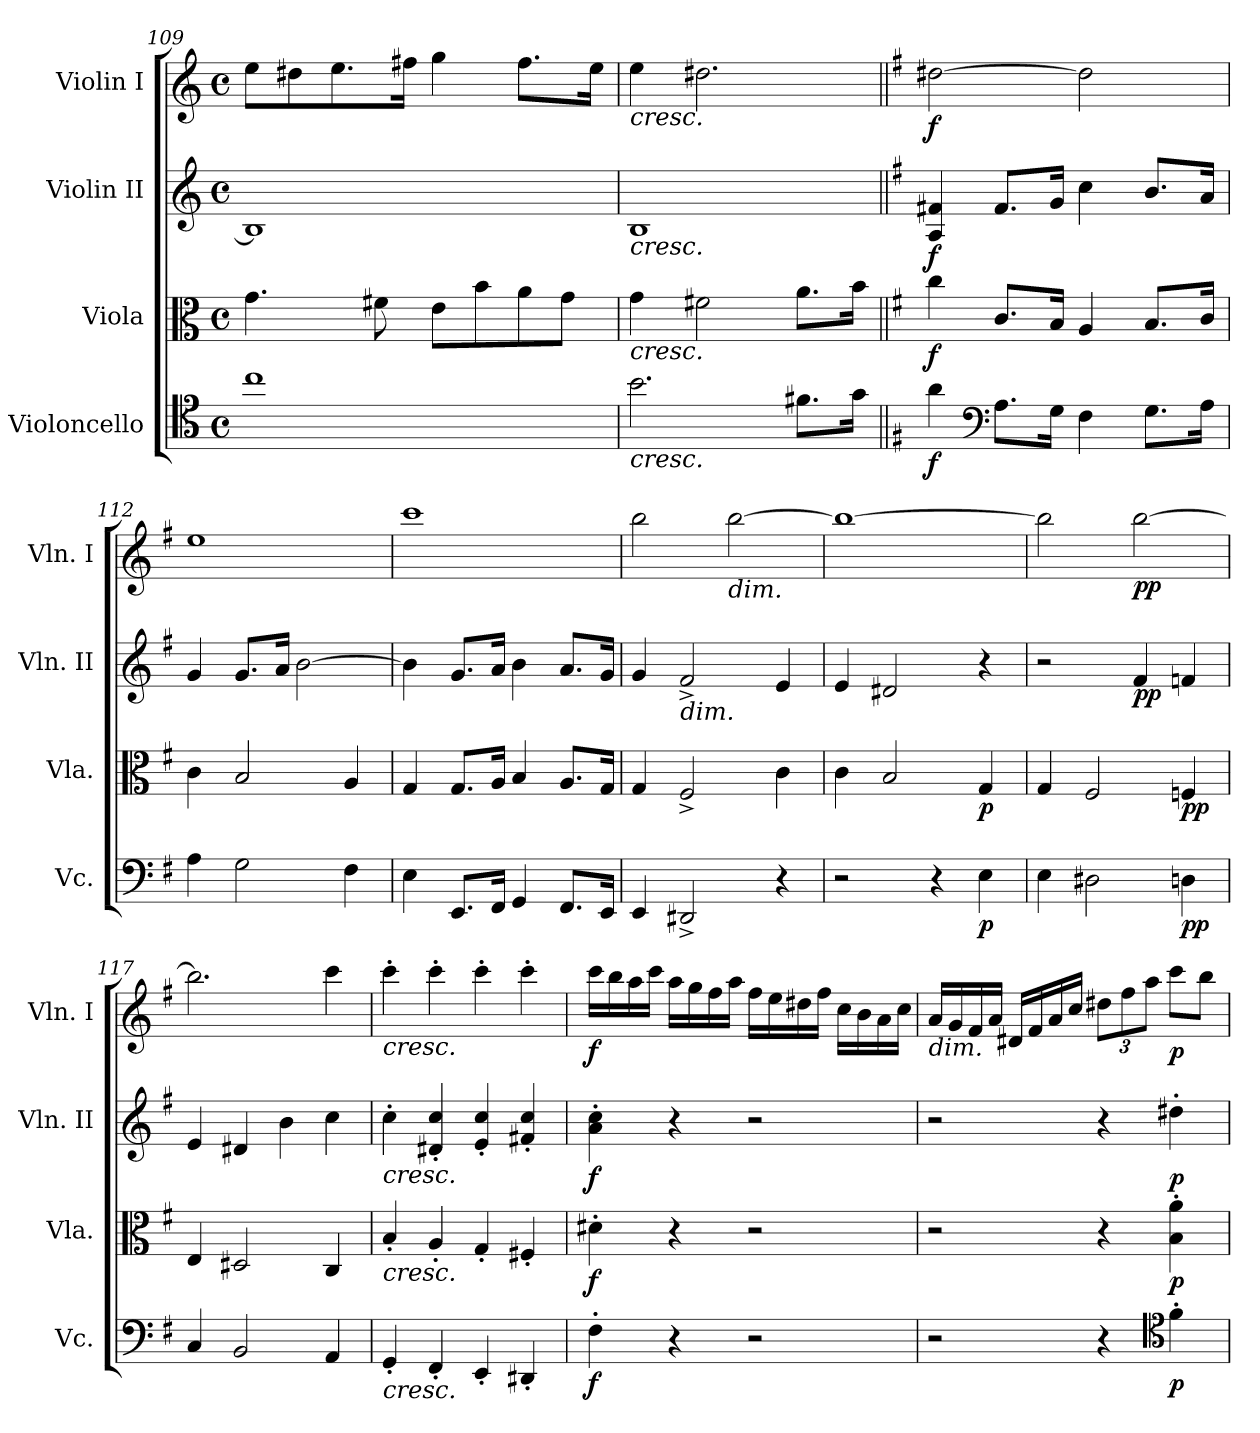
**kern	**dynam	**kern	**dynam	**kern	**dynam	**kern	**dynam
*part4	*part4	*part3	*part3	*part2	*part2	*part1	*part1
*staff4	*staff4	*staff3	*staff3	*staff2	*staff2	*staff1	*staff1
*I"Violoncello	*	*I"Viola	*	*I"Violin II	*	*I"Violin I	*
*I'Vc.	*	*I'Vla.	*	*I'Vln. II	*	*I'Vln. I	*
*clefC4	*	*clefC3	*	*clefG2	*	*clefG2	*
*k[]	*	*k[]	*	*k[]	*	*k[]	*
*M4/4	*	*M4/4	*	*M4/4	*	*M4/4	*
*met(c)	*	*met(c)	*	*met(c)	*	*met(c)	*
=109	=109	=109	=109	=109	=109	=109	=109
1cc	.	4.g\	.	1B]	.	8ee\L	.
.	.	.	.	.	.	8dd#X\	.
.	.	.	.	.	.	8.ee\	.
.	.	8f#X\	.	.	.	.	.
.	.	.	.	.	.	16ff#X\Jk	.
.	.	8e\L	.	.	.	4gg\	.
.	.	8b\	.	.	.	.	.
.	.	8a\	.	.	.	8.ff#\L	.
.	.	8g\J	.	.	.	.	.
.	.	.	.	.	.	16ee\Jk	.
!!LO:LB:g=z
=110	=110	=110	=110	=110	=110	=110	=110
!	!	!	!	!	!	!LO:TX:b:i:t=cresc.	!
!	!	!	!	!LO:TX:b:i:t=cresc.	!	!	!
!	!	!LO:TX:b:i:t=cresc.	!	!	!	!	!
!LO:TX:b:i:t=cresc.	!	!	!	!	!	!	!
2.b\	.	4g\	.	1B	.	4ee\	.
.	.	2f#X\	.	.	.	2.dd#X\	.
8.f#X\L	.	8.a\L	.	.	.	.	.
16g\Jk	.	16b\Jk	.	.	.	.	.
=111||	=111||	=111||	=111||	=111||	=111||	=111||	=111||
*k[f#]	*	*k[f#]	*	*k[f#]	*	*k[f#]	*
!	!LO:DY:b	!	!LO:DY:b	!	!LO:DY:b	!	!LO:DY:b
4a\	f	4cc\	f	4A/ 4f#X/	f	[2dd#X\	f
*clefF4	*	*	*	*	*	*	*
8.A\L	.	8.c/L	.	8.f#/L	.	.	.
16G\Jk	.	16B/Jk	.	16g/Jk	.	.	.
4F#\	.	4A/	.	4cc\	.	2dd#\]	.
8.G\L	.	8.B/L	.	8.b/L	.	.	.
16A\Jk	.	16c/Jk	.	16a/Jk	.	.	.
=112	=112	=112	=112	=112	=112	=112	=112
4A\	.	4c\	.	4g/	.	1ee	.
2G\	.	2B/	.	8.g/L	.	.	.
.	.	.	.	16a/Jk	.	.	.
.	.	.	.	[2b\	.	.	.
4F#\	.	4A/	.	.	.	.	.
=113	=113	=113	=113	=113	=113	=113	=113
4E\	.	4G/	.	4b\]	.	1ccc	.
8.EE/L	.	8.G/L	.	8.g/L	.	.	.
16FF#/Jk	.	16A/Jk	.	16a/Jk	.	.	.
4GG/	.	4B/	.	4b\	.	.	.
8.FF#/L	.	8.A/L	.	8.a/L	.	.	.
16EE/Jk	.	16G/Jk	.	16g/Jk	.	.	.
=114	=114	=114	=114	=114	=114	=114	=114
4EE/	.	4G/	.	4g/	.	2bb\	.
!	!	!	!	!LO:TX:b:i:t=dim.	!	!	!
2DD#X^/	.	2F#^/	.	2f#^/	.	.	.
!	!	!	!	!	!	!LO:TX:b:i:t=dim.	!
.	.	.	.	.	.	[2bb\	.
4r	.	4c\	.	4e/	.	.	.
!!LO:LB:g=z
=115	=115	=115	=115	=115	=115	=115	=115
2r	.	4c\	.	4e/	.	1bb_	.
.	.	2B/	.	2d#X/	.	.	.
4r	.	.	.	.	.	.	.
!	!LO:DY:b	!	!LO:DY:b	!	!	!	!
4E\	p	4G/	p	4r	.	.	.
=116	=116	=116	=116	=116	=116	=116	=116
4E\	.	4G/	.	2r	.	2bb\]	.
2D#X\	.	2F#/	.	.	.	.	.
!	!	!	!	!	!LO:DY:b	!	!LO:DY:b
.	.	.	.	4f#/	pp	[2bb\	pp
!	!LO:DY:b	!	!LO:DY:b	!	!	!	!
4Dn\	pp	4Fn/	pp	4fn/	.	.	.
=117	=117	=117	=117	=117	=117	=117	=117
4C/	.	4E/	.	4e/	.	2.bb\]	.
2BB/	.	2D#X/	.	4d#X/	.	.	.
.	.	.	.	4b\	.	.	.
4AA/	.	4C/	.	4cc\	.	4ccc\	.
=118	=118	=118	=118	=118	=118	=118	=118
!	!	!	!	!	!	!LO:TX:b:i:t=cresc.	!
!	!	!	!	!LO:TX:b:i:t=cresc.	!	!	!
!	!	!LO:TX:b:i:t=cresc.	!	!	!	!	!
!LO:TX:b:i:t=cresc.	!	!	!	!	!	!	!
4GG'/	.	4B'/	.	4cc'\	.	4ccc'\	.
4FF#'/	.	4A'/	.	4d#X/' 4cc/'	.	4ccc'\	.
4EE'/	.	4G'/	.	4e/' 4cc/'	.	4ccc'\	.
4DD#X'/	.	4F#X'/	.	4f#X/' 4cc/'	.	4ccc'\	.
=119	=119	=119	=119	=119	=119	=119	=119
!	!LO:DY:b	!	!LO:DY:b	!	!LO:DY:b	!	!LO:DY:b
4F#'\	f	4d#X'\	f	4a\' 4cc\'	f	16ccc\LL	f
.	.	.	.	.	.	16bb\	.
.	.	.	.	.	.	16aa\	.
.	.	.	.	.	.	16ccc\JJ	.
4r	.	4r	.	4r	.	16aa\LL	.
.	.	.	.	.	.	16gg\	.
.	.	.	.	.	.	16ff#\	.
.	.	.	.	.	.	16aa\JJ	.
2r	.	2r	.	2r	.	16ff#\LL	.
.	.	.	.	.	.	16ee\	.
.	.	.	.	.	.	16dd#X\	.
.	.	.	.	.	.	16ff#\JJ	.
.	.	.	.	.	.	16cc\LL	.
.	.	.	.	.	.	16b\	.
.	.	.	.	.	.	16a\	.
.	.	.	.	.	.	16cc\JJ	.
!!LO:PB:g=z
=120	=120	=120	=120	=120	=120	=120	=120
!	!	!	!	!	!	!LO:TX:b:i:t=dim.	!
2r	.	2r	.	2r	.	16a/LL	.
.	.	.	.	.	.	16g/	.
.	.	.	.	.	.	16f#/	.
.	.	.	.	.	.	16a/JJ	.
.	.	.	.	.	.	16d#X/LL	.
.	.	.	.	.	.	16f#/	.
.	.	.	.	.	.	16a/	.
.	.	.	.	.	.	16cc/JJ	.
*	*	*	*	*	*	*Xbrackettup	*
4r	.	4r	.	4r	.	12dd#X\L	.
.	.	.	.	.	.	12ff#\	.
.	.	.	.	.	.	12aa\J	.
*clefC4	*	*	*	*	*	*	*
!	!LO:DY:b	!	!LO:DY:b	!	!LO:DY:b	!	!LO:DY:b
4f#'\	p	4B\' 4a\'	p	4dd#X'\	p	8ccc\L	p
.	.	.	.	.	.	8bb\J	.
=	=	=	=	=	=	=	=
*-	*-	*-	*-	*-	*-	*-	*-
